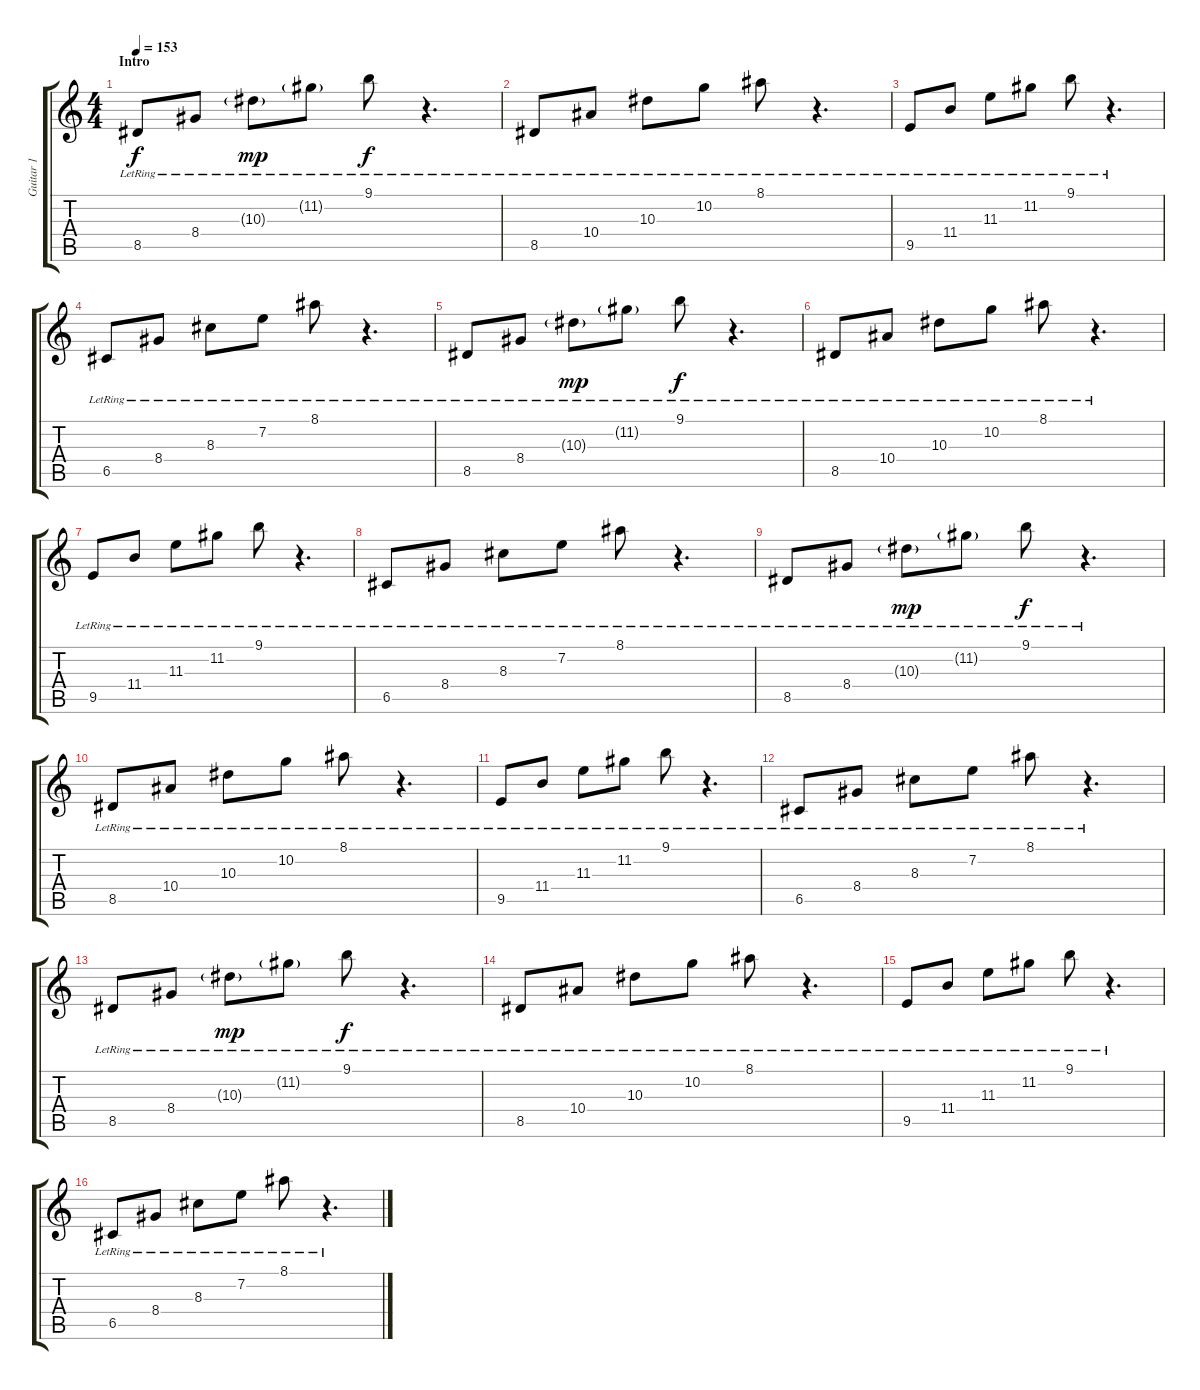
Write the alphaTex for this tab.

\track ("Guitar 1" "Guitar 1") {instrument electricguitarjazz}
\staff {score tabs}
\tuning (D4 A3 F3 C3 G2 C2) {hide}
\ts (4 4)
\section ("" "Intro")
\tempo 153
\clef g2
\ks c
8.5{lr}.8{dy f instrument electricguitarjazz} 8.4{lr}.8 10.3{g lr}.8{dy mp} 11.2{g lr}.8 9.1{lr}.8{dy f} r.4{d} |
8.5{lr}.8 10.4{lr}.8 10.3{lr}.8 10.2{lr}.8 8.1{lr}.8 r.4{d} |
9.5{lr}.8 11.4{lr}.8 11.3{lr}.8 11.2{lr}.8 9.1{lr}.8 r.4{d} |
6.5{lr}.8 8.4{lr}.8 8.3{lr}.8 7.2{lr}.8 8.1{lr}.8 r.4{d} |
8.5{lr}.8 8.4{lr}.8 10.3{g lr}.8{dy mp} 11.2{g lr}.8 9.1{lr}.8{dy f} r.4{d} |
8.5{lr}.8 10.4{lr}.8 10.3{lr}.8 10.2{lr}.8 8.1{lr}.8 r.4{d} |
9.5{lr}.8 11.4{lr}.8 11.3{lr}.8 11.2{lr}.8 9.1{lr}.8 r.4{d} |
6.5{lr}.8 8.4{lr}.8 8.3{lr}.8 7.2{lr}.8 8.1{lr}.8 r.4{d} |
8.5{lr}.8 8.4{lr}.8 10.3{g lr}.8{dy mp} 11.2{g lr}.8 9.1{lr}.8{dy f} r.4{d} |
8.5{lr}.8 10.4{lr}.8 10.3{lr}.8 10.2{lr}.8 8.1{lr}.8 r.4{d} |
9.5{lr}.8 11.4{lr}.8 11.3{lr}.8 11.2{lr}.8 9.1{lr}.8 r.4{d} |
6.5{lr}.8 8.4{lr}.8 8.3{lr}.8 7.2{lr}.8 8.1{lr}.8 r.4{d} |
8.5{lr}.8 8.4{lr}.8 10.3{g lr}.8{dy mp} 11.2{g lr}.8 9.1{lr}.8{dy f} r.4{d} |
8.5{lr}.8 10.4{lr}.8 10.3{lr}.8 10.2{lr}.8 8.1{lr}.8 r.4{d} |
9.5{lr}.8 11.4{lr}.8 11.3{lr}.8 11.2{lr}.8 9.1{lr}.8 r.4{d} |
6.5{lr}.8 8.4{lr}.8 8.3{lr}.8 7.2{lr}.8 8.1{lr}.8 r.4{d}
